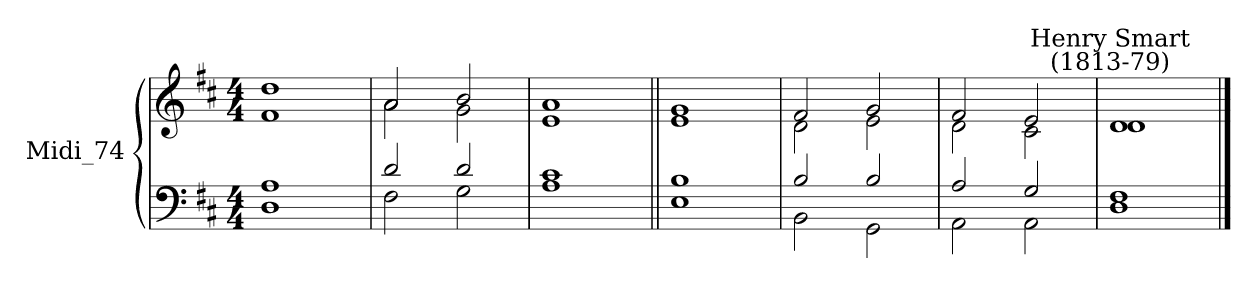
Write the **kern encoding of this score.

**kern	**kern
*part2	*part1
*staff2	*staff1
*I"Midi_74	*I"Midi_74
*clefF4	*clefG2
*k[f#c#]	*k[f#c#]
*D:	*D:
*M4/4	*M4/4
=1	=1
*^	*^
1A/	1D\	1dd/	1f#\
=2	=2	=2	=2
2d/	2F#\	2a/	2a\
2d/	2G\	2b/	2g\
=3	=3	=3	=3
1c#/	1A\	1a/	1e\
=4||	=4||	=4||	=4||
1B/	1E\	1g/	1e\
=5	=5	=5	=5
2B/	2BB\	2f#/	2d\
2B/	2GG\	2g/	2e\
=6	=6	=6	=6
2A/	2AA\	2f#/	2d\
2G/	2AA\	2e/	2c#\
=7	=7	=7	=7
!	!	!LO:TX:a:cj:t=Henry Smart\n(1813-79)	!
1F#/	1D\	1d/	1d\
*v	*v	*	*
*	*v	*v
==	==
*-	*-
